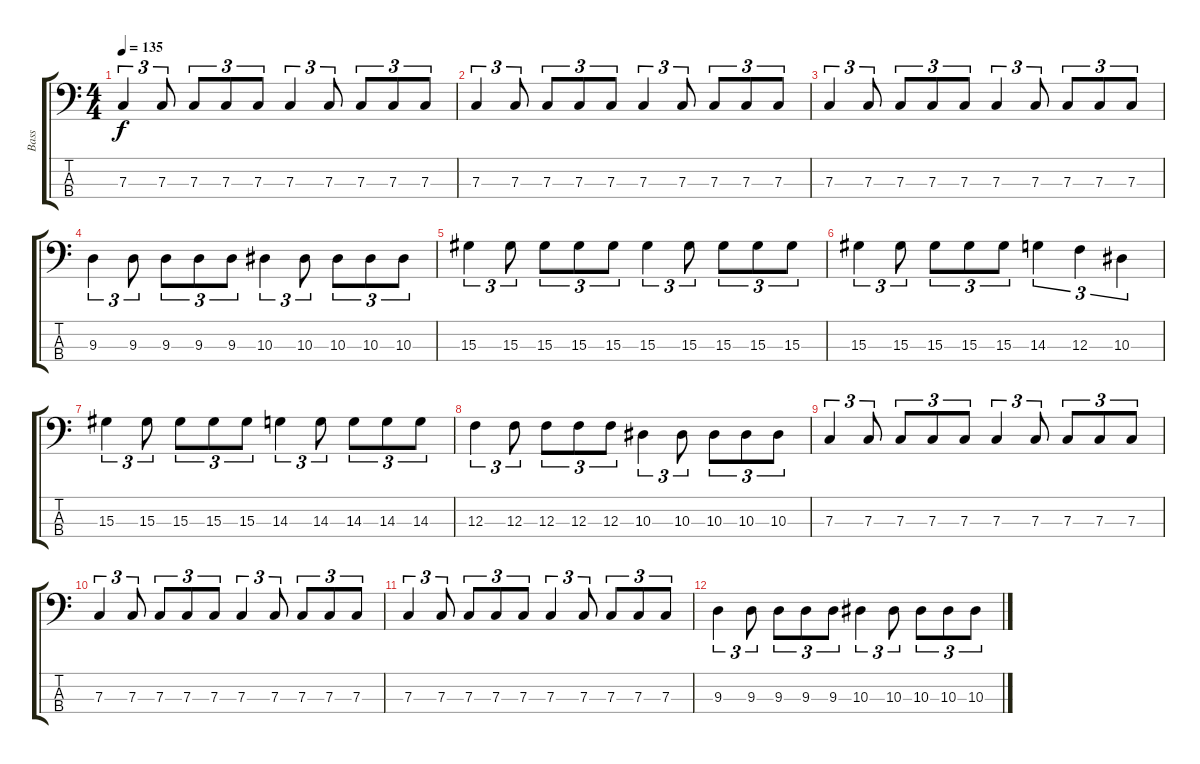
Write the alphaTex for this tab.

\track ("Bass" "Bass") {instrument electricbassfinger}
\staff {score tabs}
\tuning (Eb2 Bb1 F1 C1) {hide}
\ts (4 4)
\tempo 135
\clef f4
\ks c
7.3.4{tu (3 2) dy f volume 12} 7.3.8{tu (3 2)} 7.3.8{tu (3 2)} 7.3.8{tu (3 2)} 7.3.8{tu (3 2)} 7.3.4{tu (3 2)} 7.3.8{tu (3 2)} 7.3.8{tu (3 2)} 7.3.8{tu (3 2)} 7.3.8{tu (3 2)} |
7.3.4{tu (3 2)} 7.3.8{tu (3 2)} 7.3.8{tu (3 2)} 7.3.8{tu (3 2)} 7.3.8{tu (3 2)} 7.3.4{tu (3 2)} 7.3.8{tu (3 2)} 7.3.8{tu (3 2)} 7.3.8{tu (3 2)} 7.3.8{tu (3 2)} |
7.3.4{tu (3 2) volume 10} 7.3.8{tu (3 2)} 7.3.8{tu (3 2)} 7.3.8{tu (3 2)} 7.3.8{tu (3 2)} 7.3.4{tu (3 2)} 7.3.8{tu (3 2)} 7.3.8{tu (3 2)} 7.3.8{tu (3 2)} 7.3.8{tu (3 2)} |
9.3.4{tu (3 2)} 9.3.8{tu (3 2)} 9.3.8{tu (3 2)} 9.3.8{tu (3 2)} 9.3.8{tu (3 2)} 10.3.4{tu (3 2)} 10.3.8{tu (3 2)} 10.3.8{tu (3 2)} 10.3.8{tu (3 2)} 10.3.8{tu (3 2)} |
15.3.4{tu (3 2) volume 8} 15.3.8{tu (3 2)} 15.3.8{tu (3 2)} 15.3.8{tu (3 2)} 15.3.8{tu (3 2)} 15.3.4{tu (3 2)} 15.3.8{tu (3 2)} 15.3.8{tu (3 2)} 15.3.8{tu (3 2)} 15.3.8{tu (3 2)} |
15.3.4{tu (3 2)} 15.3.8{tu (3 2)} 15.3.8{tu (3 2)} 15.3.8{tu (3 2)} 15.3.8{tu (3 2)} 14.3.4{tu (3 2)} 12.3.4{tu (3 2)} 10.3.4{tu (3 2)} |
15.3.4{tu (3 2) volume 6} 15.3.8{tu (3 2)} 15.3.8{tu (3 2)} 15.3.8{tu (3 2)} 15.3.8{tu (3 2)} 14.3.4{tu (3 2)} 14.3.8{tu (3 2)} 14.3.8{tu (3 2)} 14.3.8{tu (3 2)} 14.3.8{tu (3 2)} |
12.3.4{tu (3 2)} 12.3.8{tu (3 2)} 12.3.8{tu (3 2)} 12.3.8{tu (3 2)} 12.3.8{tu (3 2)} 10.3.4{tu (3 2)} 10.3.8{tu (3 2)} 10.3.8{tu (3 2)} 10.3.8{tu (3 2)} 10.3.8{tu (3 2)} |
7.3.4{tu (3 2) volume 4} 7.3.8{tu (3 2)} 7.3.8{tu (3 2)} 7.3.8{tu (3 2)} 7.3.8{tu (3 2)} 7.3.4{tu (3 2)} 7.3.8{tu (3 2)} 7.3.8{tu (3 2)} 7.3.8{tu (3 2)} 7.3.8{tu (3 2)} |
7.3.4{tu (3 2)} 7.3.8{tu (3 2)} 7.3.8{tu (3 2)} 7.3.8{tu (3 2)} 7.3.8{tu (3 2)} 7.3.4{tu (3 2)} 7.3.8{tu (3 2)} 7.3.8{tu (3 2)} 7.3.8{tu (3 2)} 7.3.8{tu (3 2)} |
7.3.4{tu (3 2) volume 0} 7.3.8{tu (3 2)} 7.3.8{tu (3 2)} 7.3.8{tu (3 2)} 7.3.8{tu (3 2)} 7.3.4{tu (3 2)} 7.3.8{tu (3 2)} 7.3.8{tu (3 2)} 7.3.8{tu (3 2)} 7.3.8{tu (3 2)} |
9.3.4{tu (3 2)} 9.3.8{tu (3 2)} 9.3.8{tu (3 2)} 9.3.8{tu (3 2)} 9.3.8{tu (3 2)} 10.3.4{tu (3 2)} 10.3.8{tu (3 2)} 10.3.8{tu (3 2)} 10.3.8{tu (3 2)} 10.3.8{tu (3 2)}
